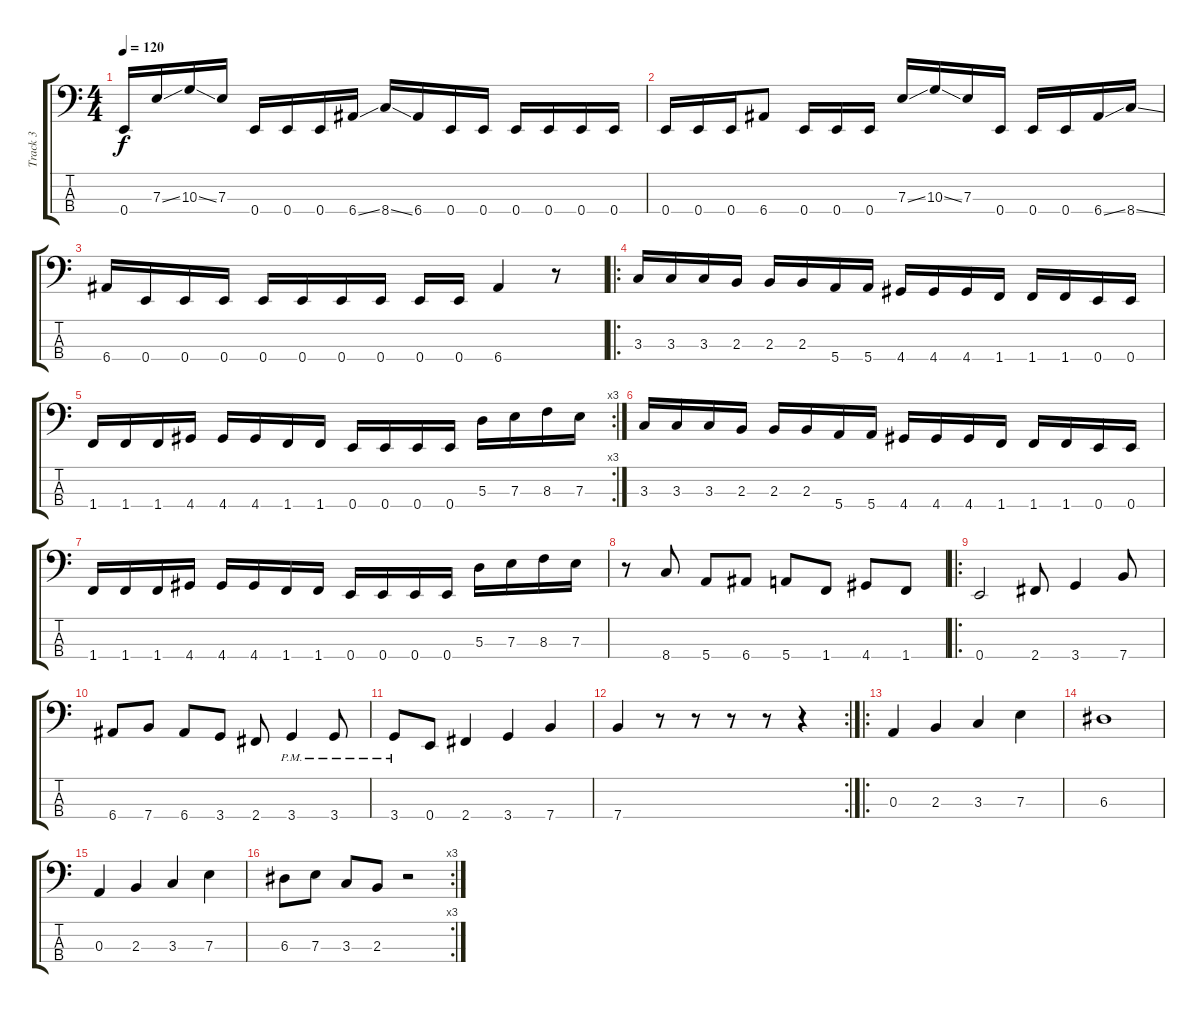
\track ("Track 3" "Track 3") {instrument electricbassfinger}
\staff {score tabs}
\tuning (G2 D2 A1 E1) {hide}
\ts (4 4)
\tempo 120
\clef f4
\ks c
0.4.16{dy f} 7.3{ss}.16 10.3{ss}.16 7.3.16 0.4.16 0.4.16 0.4.16 6.4{ss}.16 8.4{ss}.16 6.4.16 0.4.16 0.4.16 0.4.16 0.4.16 0.4.16 0.4.16 |
0.4.16 0.4.16 0.4.16 6.4.8 0.4.16 0.4.16 0.4.16 7.3{ss}.16 10.3{ss}.16 7.3.16 0.4.16 0.4.16 0.4.16 6.4{ss}.16 8.4{ss}.16 |
6.4.16 0.4.16 0.4.16 0.4.16 0.4.16 0.4.16 0.4.16 0.4.16 0.4.16 0.4.16 6.4.4 r.8 |
\ro
3.3.16 3.3.16 3.3.16 2.3.16 2.3.16 2.3.16 5.4.16 5.4.16 4.4.16 4.4.16 4.4.16 1.4.16 1.4.16 1.4.16 0.4.16 0.4.16 |
\rc 3
1.4.16 1.4.16 1.4.16 4.4.16 4.4.16 4.4.16 1.4.16 1.4.16 0.4.16 0.4.16 0.4.16 0.4.16 5.3.16 7.3.16 8.3.16 7.3.16 |
3.3.16 3.3.16 3.3.16 2.3.16 2.3.16 2.3.16 5.4.16 5.4.16 4.4.16 4.4.16 4.4.16 1.4.16 1.4.16 1.4.16 0.4.16 0.4.16 |
1.4.16 1.4.16 1.4.16 4.4.16 4.4.16 4.4.16 1.4.16 1.4.16 0.4.16 0.4.16 0.4.16 0.4.16 5.3.16 7.3.16 8.3.16 7.3.16 |
r.8 8.4.8 5.4.8 6.4.8 5.4.8 1.4.8 4.4.8 1.4.8 |
\ro
0.4.2 2.4.8 3.4.4 7.4.8 |
6.4.8 7.4.8 6.4.8 3.4.8 2.4.8 3.4{pm}.4 3.4{pm}.8 |
3.4{pm}.8 0.4.8 2.4.4 3.4.4 7.4.4 |
\rc 2
7.4.4 r.8 r.8 r.8 r.8 r.4 |
\ro
0.3.4 2.3.4 3.3.4 7.3.4 |
6.3.1 |
0.3.4 2.3.4 3.3.4 7.3.4 |
\rc 3
6.3.8 7.3.8 3.3.8 2.3.8 r.2
